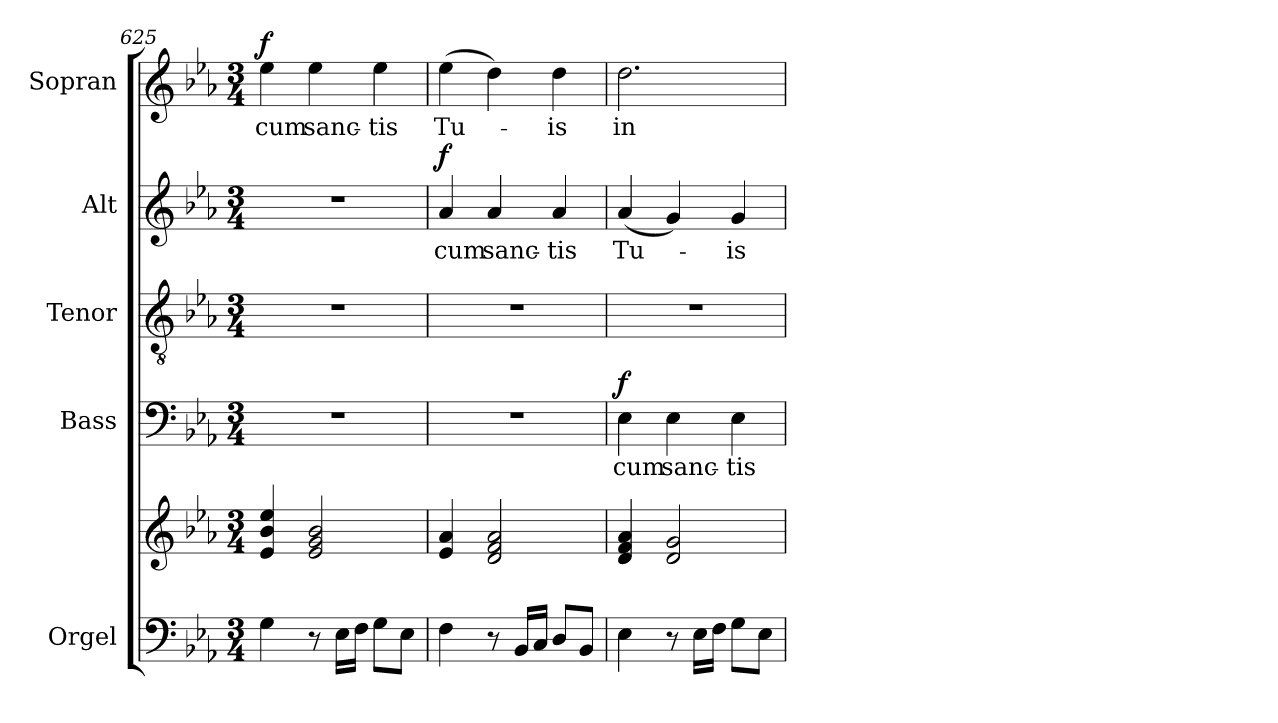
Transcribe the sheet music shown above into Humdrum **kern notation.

**kern	**kern	**kern	**text	**dynam	**kern	**kern	**text	**dynam	**kern	**text	**dynam
*part5	*part5	*part4	*part4	*part4	*part3	*part2	*part2	*part2	*part1	*part1	*part1
*staff6	*staff5	*staff4	*staff4	*staff4	*staff3	*staff2	*staff2	*staff2	*staff1	*staff1	*staff1
*I"Orgel	*	*I"Bass	*	*	*I"Tenor	*I"Alt	*	*	*I"Sopran	*	*
*I'Org.	*	*I'B.	*	*	*I'T.	*I'A.	*	*	*I'S.	*	*
*clefF4	*clefG2	*clefF4	*	*	*clefGv2	*clefG2	*	*	*clefG2	*	*
*k[b-e-a-]	*k[b-e-a-]	*k[b-e-a-]	*	*	*k[b-e-a-]	*k[b-e-a-]	*	*	*k[b-e-a-]	*	*
*E-:	*E-:	*E-:	*	*	*E-:	*E-:	*	*	*E-:	*	*
*M3/4	*M3/4	*M3/4	*	*	*M3/4	*M3/4	*	*	*M3/4	*	*
=625	=625	=625	=625	=625	=625	=625	=625	=625	=625	=625	=625
!	!	!	!	!	!	!	!	!	!	!LO:LY:b	!LO:DY:a
4G\	4e-/ 4b-/ 4ee-/	2.r	.	.	2.r	2.r	.	.	4ee-\	cum	f
!	!	!	!	!	!	!	!	!	!	!LO:LY:b	!
8r	2e-/ 2g/ 2b-/	.	.	.	.	.	.	.	4ee-\	sanc-	.
16E-\LL	.	.	.	.	.	.	.	.	.	.	.
16F\JJ	.	.	.	.	.	.	.	.	.	.	.
!	!	!	!	!	!	!	!	!	!	!LO:LY:b	!
8G\L	.	.	.	.	.	.	.	.	4ee-\	-tis	.
8E-\J	.	.	.	.	.	.	.	.	.	.	.
=626	=626	=626	=626	=626	=626	=626	=626	=626	=626	=626	=626
!	!	!	!	!	!	!	!LO:LY:b	!LO:DY:a	!	!LO:LY:b	!
4F\	4e-/ 4a-/	2.r	.	.	2.r	4a-/	cum	f	(>4ee-\	Tu-	.
!	!	!	!	!	!	!	!LO:LY:b	!	!	!	!
8r	2d/ 2f/ 2a-/	.	.	.	.	4a-/	sanc-	.	4dd\)	.	.
16BB-/LL	.	.	.	.	.	.	.	.	.	.	.
16C/JJ	.	.	.	.	.	.	.	.	.	.	.
!	!	!	!	!	!	!	!LO:LY:b	!	!	!LO:LY:b	!
8D/L	.	.	.	.	.	4a-/	-tis	.	4dd\	-is	.
8BB-/J	.	.	.	.	.	.	.	.	.	.	.
=627	=627	=627	=627	=627	=627	=627	=627	=627	=627	=627	=627
!	!	!	!LO:LY:b	!LO:DY:a	!	!	!LO:LY:b	!	!	!LO:LY:b	!
4E-\	4d/ 4f/ 4a-/	4E-\	cum	f	2.r	(<4a-/	Tu-	.	2.dd\	in	.
!	!	!	!LO:LY:b	!	!	!	!	!	!	!	!
8r	2d/ 2g/	4E-\	sanc-	.	.	4g/)	.	.	.	.	.
16E-\LL	.	.	.	.	.	.	.	.	.	.	.
16F\JJ	.	.	.	.	.	.	.	.	.	.	.
!	!	!	!LO:LY:b	!	!	!	!LO:LY:b	!	!	!	!
8G\L	.	4E-\	-tis	.	.	4g/	-is	.	.	.	.
8E-\J	.	.	.	.	.	.	.	.	.	.	.
=	=	=	=	=	=	=	=	=	=	=	=
*-	*-	*-	*-	*-	*-	*-	*-	*-	*-	*-	*-
